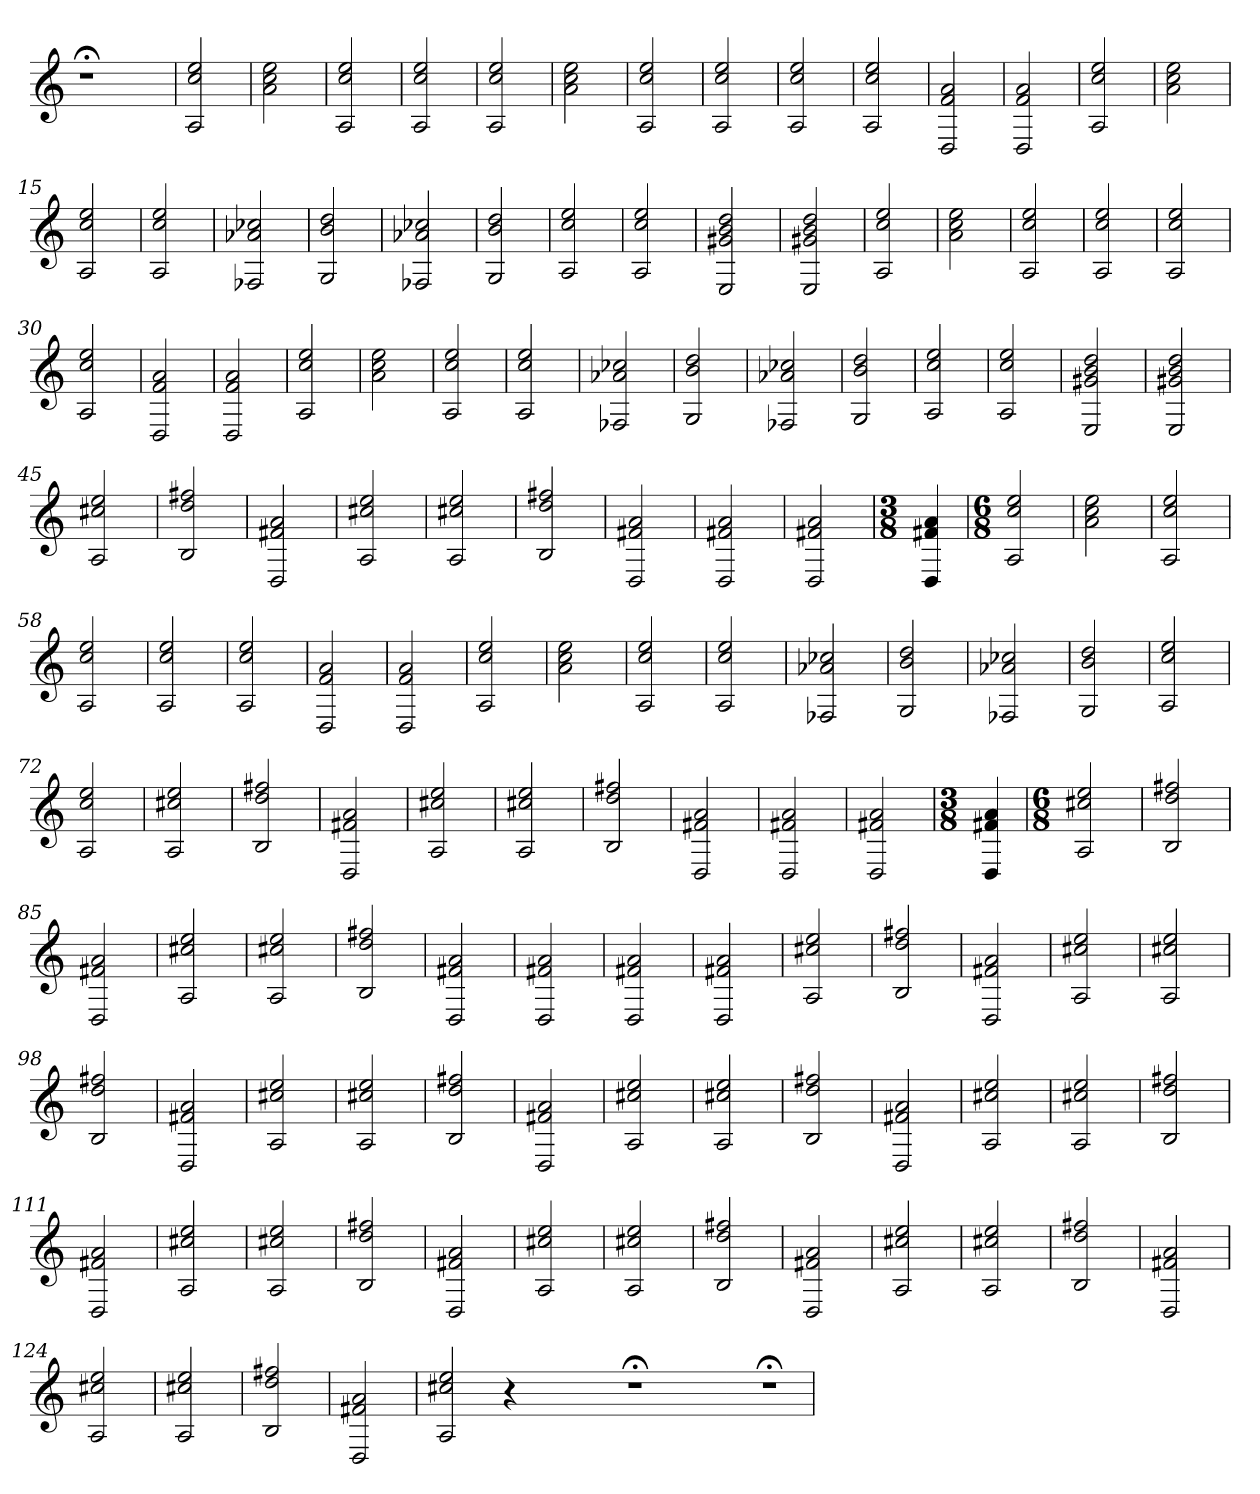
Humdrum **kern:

**kern
*part1
*staff1
=
1r;<
=1
2A 2cc 2ee
=2
2a 2cc 2ee
=3
2A 2cc 2ee
=4
2A 2cc 2ee
=5
2A 2cc 2ee
=6
2a 2cc 2ee
=7
2A 2cc 2ee
=8
2A 2cc 2ee
=9
2A 2cc 2ee
=10
2A 2cc 2ee
=11
2D 2f 2a
=12
2D 2f 2a
=13
2A 2cc 2ee
=14
2a 2cc 2ee
=15
2A 2cc 2ee
=16
2A 2cc 2ee
=17
2F-X 2a-X 2cc-X
=18
2G 2b 2dd
=19
2F-X 2a-X 2cc-X
=20
2G 2b 2dd
=21
2A 2cc 2ee
=22
2A 2cc 2ee
=23
2E 2g#X 2b 2dd
=24
2E 2g#X 2b 2dd
=25
2A 2cc 2ee
=26
2a 2cc 2ee
=27
2A 2cc 2ee
=28
2A 2cc 2ee
=29
2A 2cc 2ee
=30
2A 2cc 2ee
=31
2D 2f 2a
=32
2D 2f 2a
=33
2A 2cc 2ee
=34
2a 2cc 2ee
=35
2A 2cc 2ee
=36
2A 2cc 2ee
=37
2F-X 2a-X 2cc-X
=38
2G 2b 2dd
=39
2F-X 2a-X 2cc-X
=40
2G 2b 2dd
=41
2A 2cc 2ee
=42
2A 2cc 2ee
=43
2E 2g#X 2b 2dd
=44
2E 2g#X 2b 2dd
=45
2A 2cc#X 2ee
=46
2B 2dd 2ff#X
=47
2D 2f#X 2a
=48
2A 2cc#X 2ee
=49
2A 2cc#X 2ee
=50
2B 2dd 2ff#X
=51
2D 2f#X 2a
=52
2D 2f#X 2a
=53
2D 2f#X 2a
=54
*M3/8
4D 4f#X 4a
=55
*M6/8
2A 2cc 2ee
=56
2a 2cc 2ee
=57
2A 2cc 2ee
=58
2A 2cc 2ee
=59
2A 2cc 2ee
=60
2A 2cc 2ee
=61
2D 2f 2a
=62
2D 2f 2a
=63
2A 2cc 2ee
=64
2a 2cc 2ee
=65
2A 2cc 2ee
=66
2A 2cc 2ee
=67
2F-X 2a-X 2cc-X
=68
2G 2b 2dd
=69
2F-X 2a-X 2cc-X
=70
2G 2b 2dd
=71
2A 2cc 2ee
=72
2A 2cc 2ee
=73
2A 2cc#X 2ee
=74
2B 2dd 2ff#X
=75
2D 2f#X 2a
=76
2A 2cc#X 2ee
=77
2A 2cc#X 2ee
=78
2B 2dd 2ff#X
=79
2D 2f#X 2a
=80
2D 2f#X 2a
=81
2D 2f#X 2a
=82
*M3/8
4D 4f#X 4a
=83
*M6/8
2A 2cc#X 2ee
=84
2B 2dd 2ff#X
=85
2D 2f#X 2a
=86
2A 2cc#X 2ee
=87
2A 2cc#X 2ee
=88
2B 2dd 2ff#X
=89
2D 2f#X 2a
=90
2D 2f#X 2a
=91
2D 2f#X 2a
=92
2D 2f#X 2a
=93
2A 2cc#X 2ee
=94
2B 2dd 2ff#X
=95
2D 2f#X 2a
=96
2A 2cc#X 2ee
=97
2A 2cc#X 2ee
=98
2B 2dd 2ff#X
=99
2D 2f#X 2a
=100
2A 2cc#X 2ee
=101
2A 2cc#X 2ee
=102
2B 2dd 2ff#X
=103
2D 2f#X 2a
=104
2A 2cc#X 2ee
=105
2A 2cc#X 2ee
=106
2B 2dd 2ff#X
=107
2D 2f#X 2a
=108
2A 2cc#X 2ee
=109
2A 2cc#X 2ee
=110
2B 2dd 2ff#X
=111
2D 2f#X 2a
=112
2A 2cc#X 2ee
=113
2A 2cc#X 2ee
=114
2B 2dd 2ff#X
=115
2D 2f#X 2a
=116
2A 2cc#X 2ee
=117
2A 2cc#X 2ee
=118
2B 2dd 2ff#X
=119
2D 2f#X 2a
=120
2A 2cc#X 2ee
=121
2A 2cc#X 2ee
=122
2B 2dd 2ff#X
=123
2D 2f#X 2a
=124
2A 2cc#X 2ee
=125
2A 2cc#X 2ee
=126
2B 2dd 2ff#X
=127
2D 2f#X 2a
=128
2A 2cc#X 2ee
4r
2.ryy
1r;<
=129-
2.r;<
=
*-
